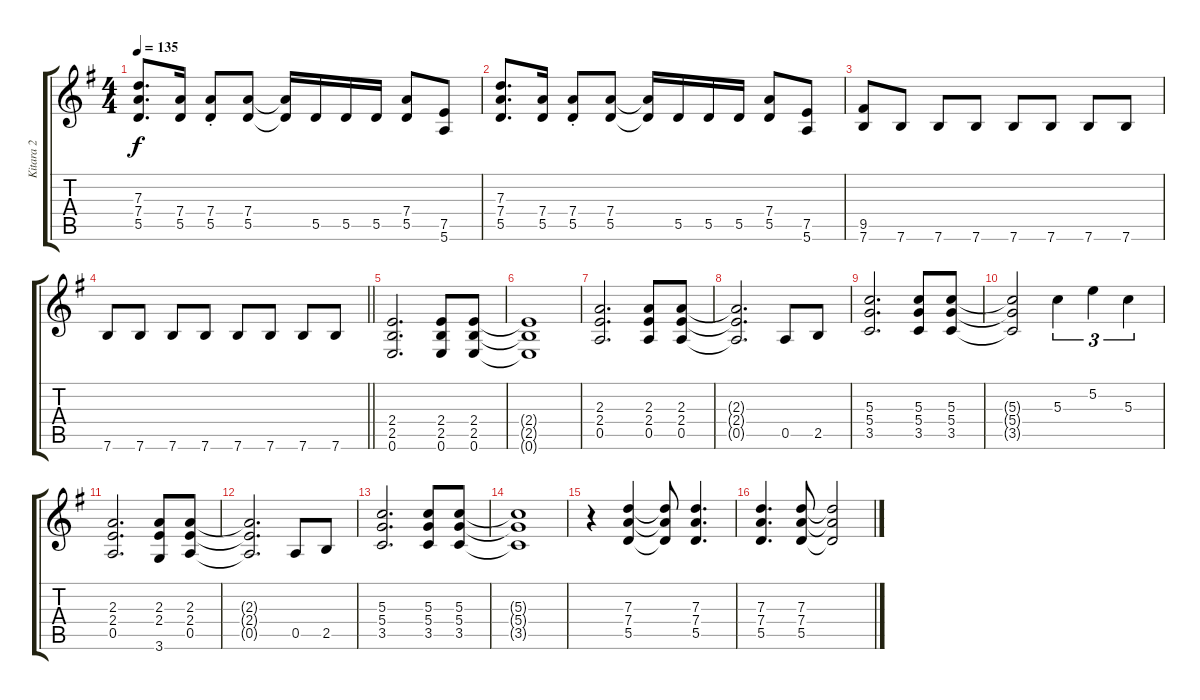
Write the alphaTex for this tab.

\track ("Kitara 2" "Kitara 2") {instrument distortionguitar}
\staff {score tabs}
\tuning (E4 B3 G3 D3 A2 E2) {hide}
\ts (4 4)
\tempo 135
\clef g2
\ks g
(7.3 7.4 5.5).8{d dy f} (7.4 5.5).16 (7.4{st} 5.5{st}).8 (7.4 5.5).8 (7.4{t} 5.5{t}).16 5.5.16 5.5.16 5.5.16 (7.4 5.5).8 (7.5 5.6).8 |
(7.3 7.4 5.5).8{d} (7.4 5.5).16 (7.4{st} 5.5{st}).8 (7.4 5.5).8 (7.4{t} 5.5{t}).16 5.5.16 5.5.16 5.5.16 (7.4 5.5).8 (7.5 5.6).8 |
(9.5 7.6).8 7.6.8 7.6.8 7.6.8 7.6.8 7.6.8 7.6.8 7.6.8 |
\barLineRight lightlight
7.6.8 7.6.8 7.6.8 7.6.8 7.6.8 7.6.8 7.6.8 7.6.8 |
(2.4 2.5 0.6).2{d} (2.4 2.5 0.6).8 (2.4 2.5 0.6).8 |
(2.4{t} 2.5{t} 0.6{t}).1 |
(2.3 2.4 0.5).2{d} (2.3 2.4 0.5).8 (2.3 2.4 0.5).8 |
(2.3{t} 2.4{t} 0.5{t}).2{d} 0.5.8 2.5.8 |
(5.3 5.4 3.5).2{d} (5.3 5.4 3.5).8 (5.3 5.4 3.5).8 |
(5.3{t} 5.4{t} 3.5{t}).2 5.3.4{tu (3 2)} 5.2.4{tu (3 2)} 5.3.4{tu (3 2)} |
(2.3 2.4 0.5).2{d} (2.3 2.4 3.6).8 (2.3 2.4 0.5).8 |
(2.3{t} 2.4{t} 0.5{t}).2{d} 0.5.8 2.5.8 |
(5.3 5.4 3.5).2{d} (5.3 5.4 3.5).8 (5.3 5.4 3.5).8 |
(5.3{t} 5.4{t} 3.5{t}).1 |
r.4 (7.3 7.4 5.5).4 (7.3{t} 7.4{t} 5.5{t}).8 (7.3 7.4 5.5).4{d} |
(7.3 7.4 5.5).4{d} (7.3 7.4 5.5).8 (7.3{t} 7.4{t} 5.5{t}).2
